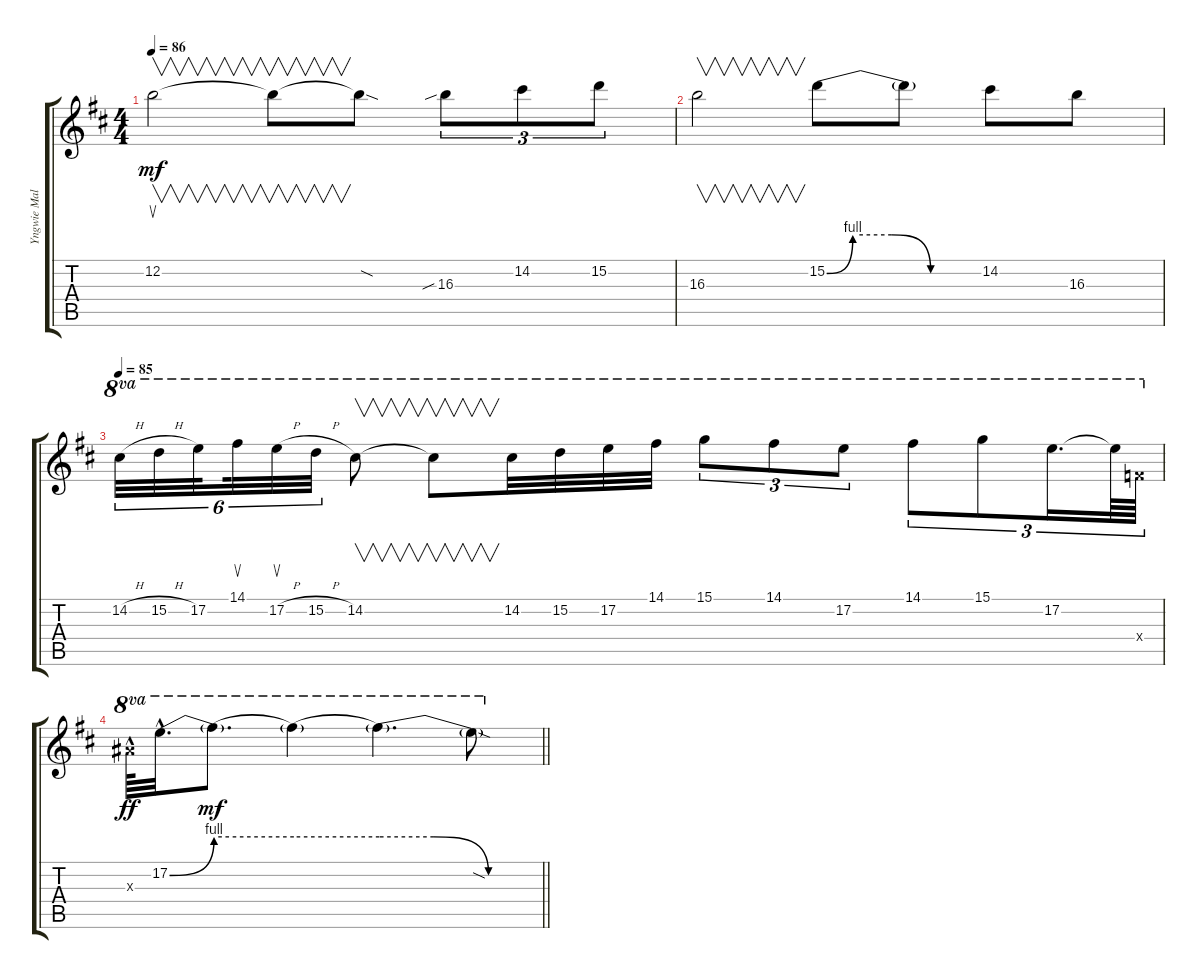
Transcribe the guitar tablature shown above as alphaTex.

\track ("Yngwie Malmsteen-1" "Yngwie Mal") {instrument overdrivenguitar}
\staff {score tabs}
\tuning (E4 B3 G3 D3 A2 E2) {hide}
\ts (4 4)
\tempo 86
\clef g2
\ks d
12.2.2{v su dy mf} 12.2{t}.8{v} 12.2{sod t}.8 16.3{sib}.8{tu (3 2)} 14.2.8{tu (3 2)} 15.2.8{tu (3 2)} |
16.3.2{v} 15.2{be (custom 0 0 10 4 25 4 40 0 60 0)}.8 15.2{t}.8 14.2.8 16.3.8 |
\tempo 85
14.2{h}.32{tu (6 4) ot 8va} 15.2{h}.32{tu (6 4) ot 8va} 17.2.32{tu (6 4) ot 8va beam splitsecondary} 14.1.32{su tu (6 4) ot 8va} 17.2{h}.32{su tu (6 4) ot 8va} 15.2{h}.32{tu (6 4) ot 8va} 14.2.8{v ot 8va} 14.2{t}.8{v ot 8va} 14.2.32{ot 8va} 15.2.32{ot 8va} 17.2.32{ot 8va} 14.1.32{ot 8va} 15.1.8{tu (3 2) ot 8va} 14.1.8{tu (3 2) ot 8va} 17.2.8{tu (3 2) ot 8va} 14.1.8{tu (3 2) ot 8va} 15.1.8{tu (3 2) ot 8va} 17.2.16{d tu (3 2) ot 8va} 17.2{t}.64{tu (3 2) ot 8va} 15.4{x}.64{tu (3 2) ot 8va} |
\barLineRight lightlight
15.3{hac x}.64{ot 8va dy ff} 17.2{be (bend 0 0 60 4) hac}.32{d ot 8va} 17.2{be (hold 0 4 60 4) t}.8{d ot 8va dy mf} 17.2{be (hold 0 4 60 4) t}.4{ot 8va} 17.2{be (custom 0 4 20 4 40 0 60 0) t}.4{d ot 8va} 17.2{sod t}.8{ot 8va}
